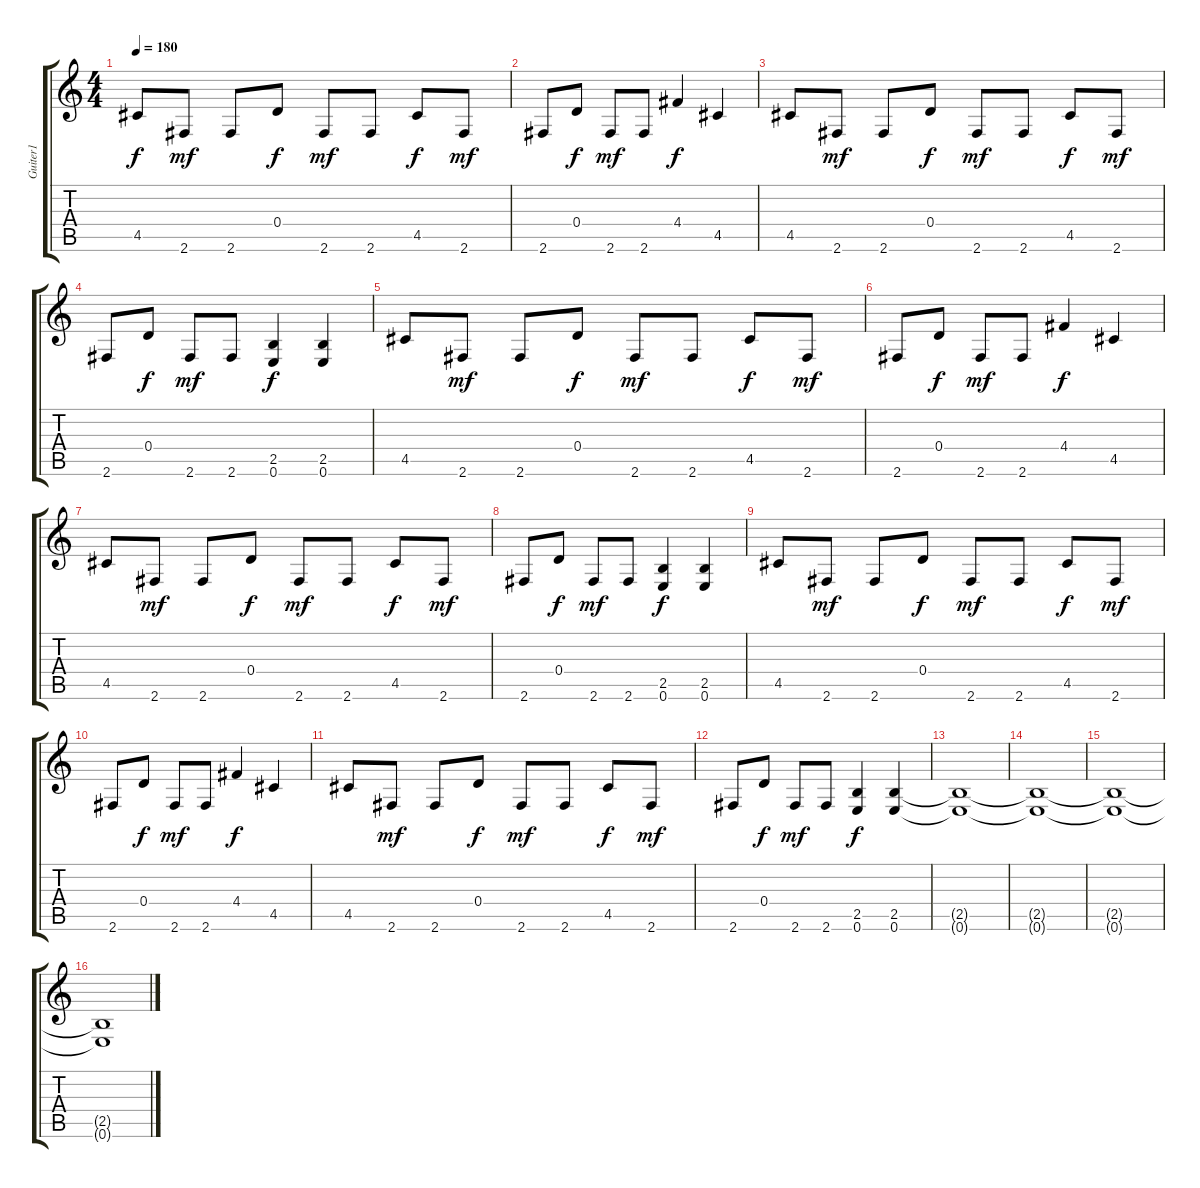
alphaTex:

\track ("Guiter1" "Guiter1") {instrument distortionguitar}
\staff {score tabs}
\tuning (E4 B3 G3 D3 A2 E2) {hide}
\ts (4 4)
\tempo 180
\clef g2
\ks c
4.5.8{dy f balance 16} 2.6.8{dy mf} 2.6.8 0.4.8{dy f} 2.6.8{dy mf} 2.6.8 4.5.8{dy f} 2.6.8{dy mf} |
2.6.8 0.4.8{dy f} 2.6.8{dy mf} 2.6.8 4.4.4{dy f} 4.5.4 |
4.5.8{balance 16} 2.6.8{dy mf} 2.6.8 0.4.8{dy f} 2.6.8{dy mf} 2.6.8 4.5.8{dy f} 2.6.8{dy mf} |
2.6.8 0.4.8{dy f} 2.6.8{dy mf} 2.6.8 (2.5 0.6).4{dy f} (2.5 0.6).4 |
4.5.8{balance 16} 2.6.8{dy mf} 2.6.8 0.4.8{dy f} 2.6.8{dy mf} 2.6.8 4.5.8{dy f} 2.6.8{dy mf} |
2.6.8 0.4.8{dy f} 2.6.8{dy mf} 2.6.8 4.4.4{dy f} 4.5.4 |
4.5.8{balance 16} 2.6.8{dy mf} 2.6.8 0.4.8{dy f} 2.6.8{dy mf} 2.6.8 4.5.8{dy f} 2.6.8{dy mf} |
2.6.8 0.4.8{dy f} 2.6.8{dy mf} 2.6.8 (2.5 0.6).4{dy f} (2.5 0.6).4 |
4.5.8{balance 16} 2.6.8{dy mf} 2.6.8 0.4.8{dy f} 2.6.8{dy mf} 2.6.8 4.5.8{dy f} 2.6.8{dy mf} |
2.6.8 0.4.8{dy f} 2.6.8{dy mf} 2.6.8 4.4.4{dy f} 4.5.4 |
4.5.8{balance 16} 2.6.8{dy mf} 2.6.8 0.4.8{dy f} 2.6.8{dy mf} 2.6.8 4.5.8{dy f} 2.6.8{dy mf} |
2.6.8 0.4.8{dy f} 2.6.8{dy mf} 2.6.8 (2.5 0.6).4{dy f} (2.5 0.6).4 |
(2.5{t} 0.6{t}).1 |
(2.5{t} 0.6{t}).1 |
(2.5{t} 0.6{t}).1 |
(2.5{t} 0.6{t}).1
